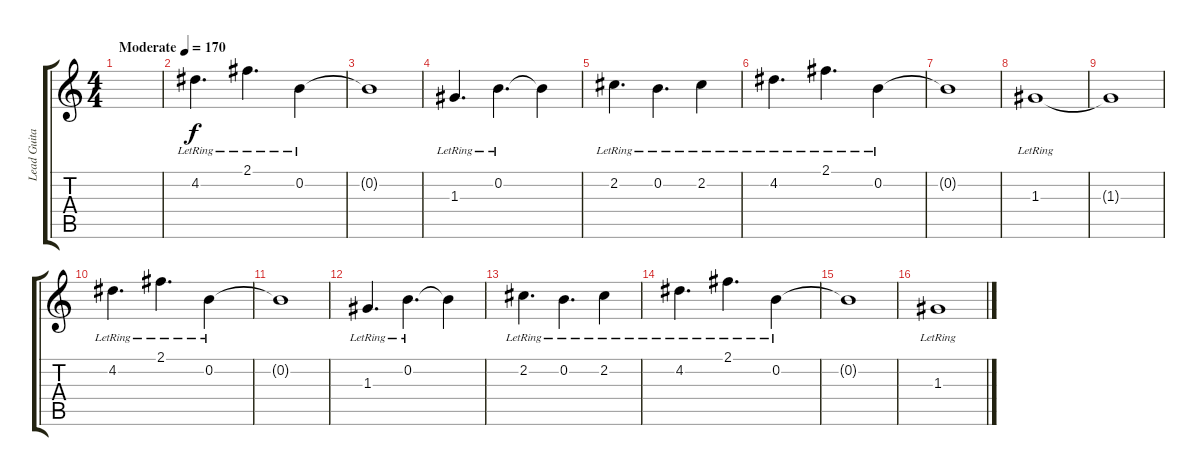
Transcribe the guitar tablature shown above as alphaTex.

\track ("Lead Guitar" "Lead Guita") {instrument distortionguitar}
\staff {score tabs}
\tuning (E4 B3 G3 D3 A2 E2) {hide}
\ts (4 4)
\tempo (170 "Moderate")
\clef g2
\ks c
|
4.2{lr}.4{d} 2.1{lr}.4{d} 0.2{lr}.4 |
0.2{t}.1 |
1.3{lr}.4{d} 0.2{lr}.4{d} 0.2{t}.4 |
2.2{lr}.4{d} 0.2{lr}.4{d} 2.2{lr}.4 |
4.2{lr}.4{d} 2.1{lr}.4{d} 0.2{lr}.4 |
0.2{t}.1 |
1.3{lr}.1 |
1.3{t}.1 |
4.2{lr}.4{d} 2.1{lr}.4{d} 0.2{lr}.4 |
0.2{t}.1 |
1.3{lr}.4{d} 0.2{lr}.4{d} 0.2{t}.4 |
2.2{lr}.4{d} 0.2{lr}.4{d} 2.2{lr}.4 |
4.2{lr}.4{d} 2.1{lr}.4{d} 0.2{lr}.4 |
0.2{t}.1 |
1.3{lr}.1
